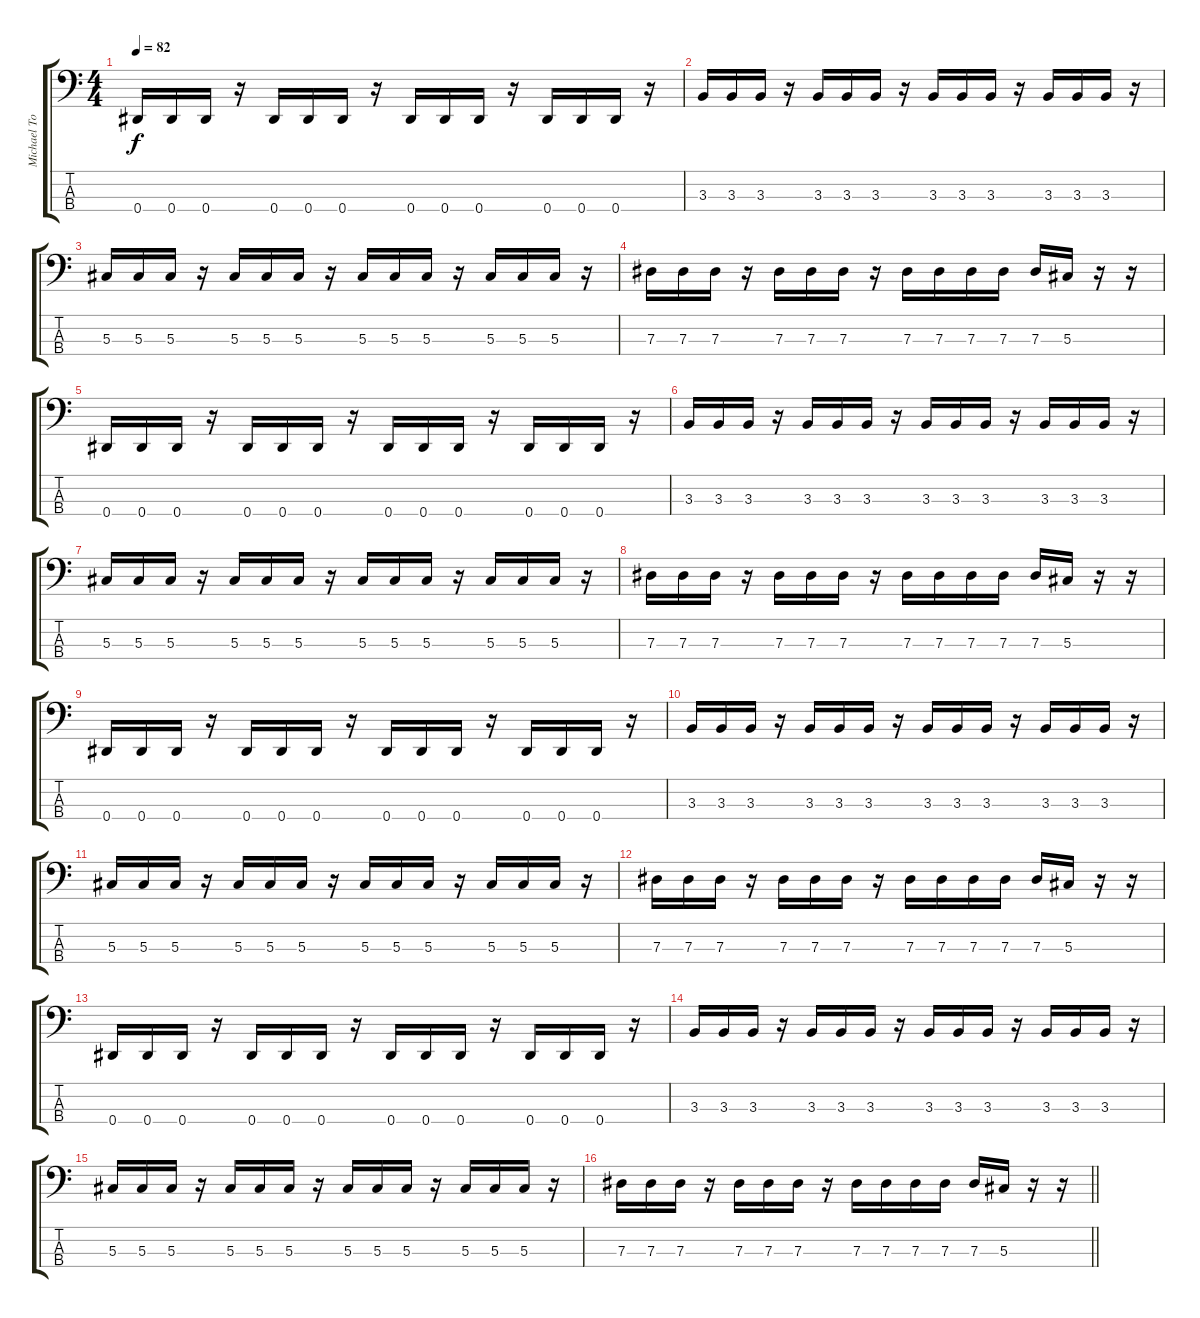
\track ("Michael Todd" "Michael To") {instrument electricbassfinger}
\staff {score tabs}
\tuning (Gb2 Db2 Ab1 Eb1) {hide}
\ts (4 4)
\tempo 82
\clef f4
\ks c
0.4.16{dy f instrument slapbass1} 0.4.16 0.4.16 r.16 0.4.16 0.4.16 0.4.16 r.16 0.4.16 0.4.16 0.4.16 r.16 0.4.16 0.4.16 0.4.16 r.16 |
3.3.16{instrument electricbassfinger} 3.3.16 3.3.16 r.16 3.3.16 3.3.16 3.3.16 r.16 3.3.16 3.3.16 3.3.16 r.16 3.3.16 3.3.16 3.3.16 r.16 |
5.3.16 5.3.16 5.3.16 r.16 5.3.16 5.3.16 5.3.16 r.16 5.3.16 5.3.16 5.3.16 r.16 5.3.16 5.3.16 5.3.16 r.16 |
7.3.16 7.3.16 7.3.16 r.16 7.3.16 7.3.16 7.3.16 r.16 7.3.16 7.3.16 7.3.16 7.3.16 7.3.16 5.3.16 r.16 r.16 |
0.4.16{instrument slapbass1} 0.4.16 0.4.16 r.16 0.4.16 0.4.16 0.4.16 r.16 0.4.16 0.4.16 0.4.16 r.16 0.4.16 0.4.16 0.4.16 r.16 |
3.3.16{instrument electricbassfinger} 3.3.16 3.3.16 r.16 3.3.16 3.3.16 3.3.16 r.16 3.3.16 3.3.16 3.3.16 r.16 3.3.16 3.3.16 3.3.16 r.16 |
5.3.16 5.3.16 5.3.16 r.16 5.3.16 5.3.16 5.3.16 r.16 5.3.16 5.3.16 5.3.16 r.16 5.3.16 5.3.16 5.3.16 r.16 |
7.3.16 7.3.16 7.3.16 r.16 7.3.16 7.3.16 7.3.16 r.16 7.3.16 7.3.16 7.3.16 7.3.16 7.3.16 5.3.16 r.16 r.16 |
0.4.16{instrument slapbass1} 0.4.16 0.4.16 r.16 0.4.16 0.4.16 0.4.16 r.16 0.4.16 0.4.16 0.4.16 r.16 0.4.16 0.4.16 0.4.16 r.16 |
3.3.16{instrument electricbassfinger} 3.3.16 3.3.16 r.16 3.3.16 3.3.16 3.3.16 r.16 3.3.16 3.3.16 3.3.16 r.16 3.3.16 3.3.16 3.3.16 r.16 |
5.3.16 5.3.16 5.3.16 r.16 5.3.16 5.3.16 5.3.16 r.16 5.3.16 5.3.16 5.3.16 r.16 5.3.16 5.3.16 5.3.16 r.16 |
7.3.16 7.3.16 7.3.16 r.16 7.3.16 7.3.16 7.3.16 r.16 7.3.16 7.3.16 7.3.16 7.3.16 7.3.16 5.3.16 r.16 r.16 |
0.4.16{instrument slapbass1} 0.4.16 0.4.16 r.16 0.4.16 0.4.16 0.4.16 r.16 0.4.16 0.4.16 0.4.16 r.16 0.4.16 0.4.16 0.4.16 r.16 |
3.3.16{instrument electricbassfinger} 3.3.16 3.3.16 r.16 3.3.16 3.3.16 3.3.16 r.16 3.3.16 3.3.16 3.3.16 r.16 3.3.16 3.3.16 3.3.16 r.16 |
5.3.16 5.3.16 5.3.16 r.16 5.3.16 5.3.16 5.3.16 r.16 5.3.16 5.3.16 5.3.16 r.16 5.3.16 5.3.16 5.3.16 r.16 |
\barLineRight lightlight
7.3.16 7.3.16 7.3.16 r.16 7.3.16 7.3.16 7.3.16 r.16 7.3.16 7.3.16 7.3.16 7.3.16 7.3.16 5.3.16 r.16 r.16
